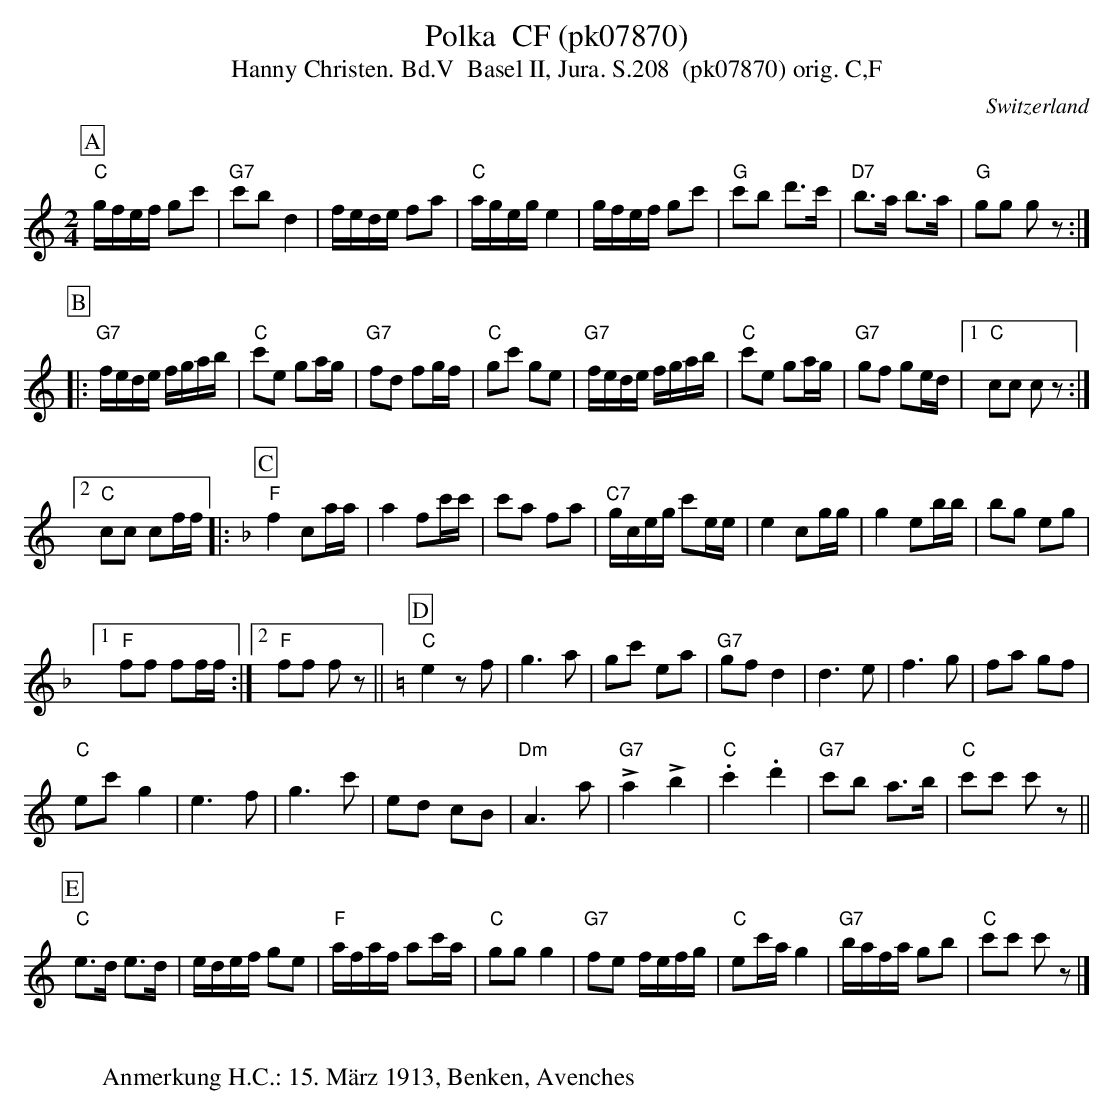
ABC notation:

X:1
T:Polka  CF (pk07870)
T:Hanny Christen. Bd.V  Basel II, Jura. S.208  (pk07870) orig. C,F
M:2/4
L:1/8
O:Switzerland
K:C major
[P:A] "C"g/f/e/f/ gc' | "G7"c'bd2 | f/e/d/e/ fa | "C"a/g/e/g/ e2 | g/f/e/f/ gc' | "G"c'b d'>c' | "D7"b>a b>a | "G"gg gz :|
[P:B] |:"G7"f/e/d/e/ f/g/a/b/ | "C"c'e ga/g/ | "G7"fd fg/f/ | "C"gc' ge | "G7"f/e/d/e/ f/g/a/b/ | "C"c'e ga/g/ | "G7"gf ge/d/ |1 "C"cc cz :|2
"C"cc cf/f/ |: [K:F] [P:C] "F"f2 ca/a/ | a2fc'/c'/ | c'a fa | "C7"g/c/e/g/ c'e/e/ | e2 cg/g/ | g2 eb/b/ | bg eg |1
"F"ff ff/f/ :|2 "F"ff fz || [K:C] [P:D] "C"e2zf | g3a | gc' ea | "G7"gfd2 | d3e | f3g | fa gf |
"C"ec'g2 | e3f | g3c' | ed cB | "Dm"A3a | !>!"G7"a2!>!b2 | "C".c'2.d'2 | "G7"c'b a>b | "C"c'c' c'z ||
[P:E] "C"e>d e>d | e/d/e/f/ ge | "F"a/f/a/f/ ac'/a/ | "C"ggg2 | "G7"fe f/e/f/g/ | "C"ec'/a/g2 | "G7"b/a/f/a/ gb | "C"c'c' c'z |]
W:
W:Anmerkung H.C.: 15. März 1913, Benken, Avenches
